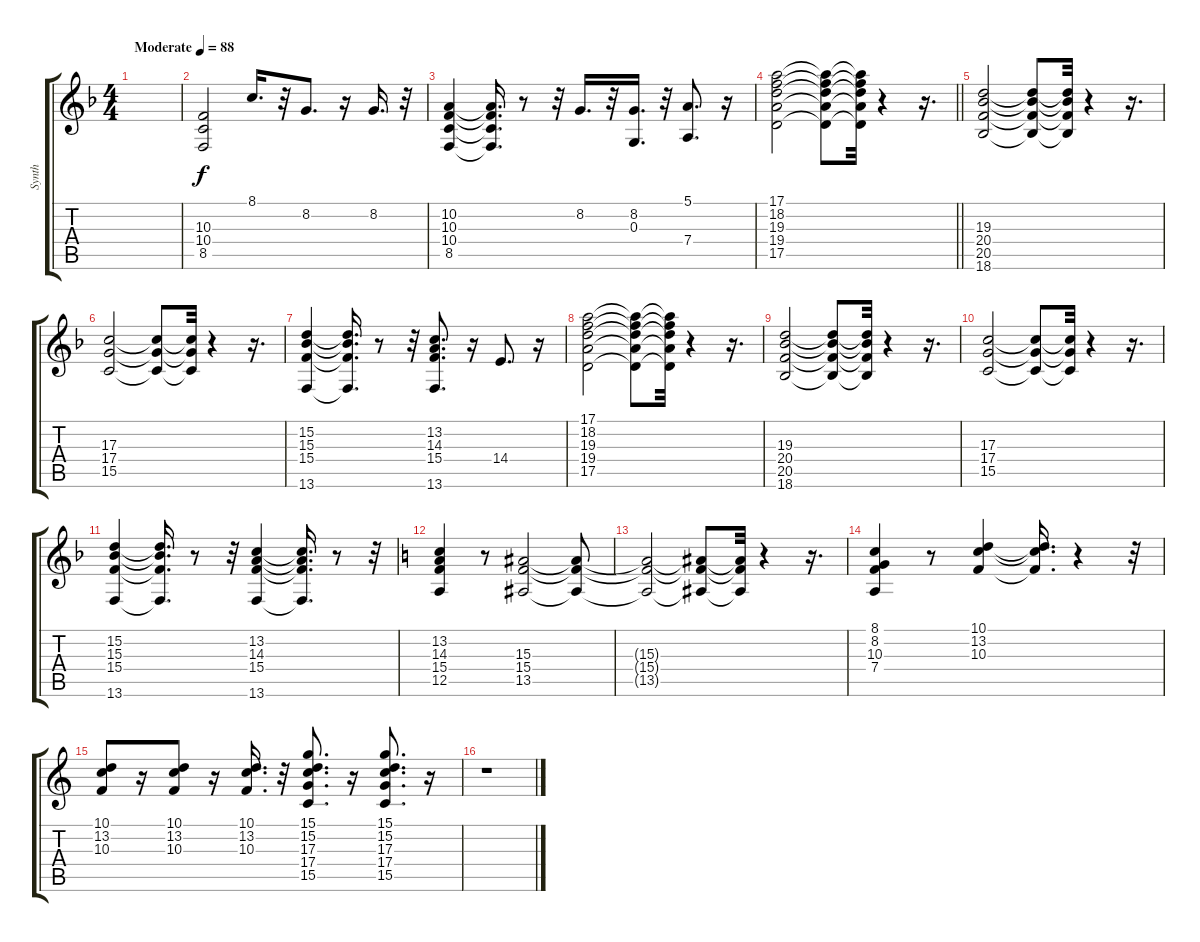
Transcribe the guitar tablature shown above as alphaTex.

\track ("Synth" "Synth") {instrument synthstrings1}
\staff {score tabs}
\tuning (E4 B3 G3 D3 A2 E2) {hide}
\ts (4 4)
\tempo (88 "Moderate")
\clef g2
\ks f
|
(10.3 10.4 8.5).2 8.1.16{d} r.32 8.2.8{d} r.16 8.2.16{d} r.32 |
(10.2 10.3 10.4 8.5).4 (10.2{t} 10.3{t} 10.4{t} 8.5{t}).16{d} r.8 r.32 8.2.16{d} r.32 (8.2 0.3).16{d} r.32 (5.1 7.4).8{d} r.16 |
\barLineRight lightlight
(17.1 18.2 19.3 19.4 17.5).2 (17.1{t} 18.2{t} 19.3{t} 19.4{t} 17.5{t}).8 (17.1{t} 18.2{t} 19.3{t} 19.4{t} 17.5{t}).32 r.4 r.16{d} |
(19.3 20.4 20.5 18.6).2 (19.3{t} 20.4{t} 20.5{t} 18.6{t}).8 (19.3{t} 20.4{t} 20.5{t} 18.6{t}).32 r.4 r.16{d} |
(17.3 17.4 15.5).2 (17.3{t} 17.4{t} 15.5{t}).8 (17.3{t} 17.4{t} 15.5{t}).32 r.4 r.16{d} |
(15.2 15.3 15.4 13.6).4 (15.2{t} 15.3{t} 15.4{t} 13.6{t}).16{d} r.8 r.32 (13.2 14.3 15.4 13.6).8{d} r.16 14.4.8{d} r.16 |
(17.1 18.2 19.3 19.4 17.5).2 (17.1{t} 18.2{t} 19.3{t} 19.4{t} 17.5{t}).8 (17.1{t} 18.2{t} 19.3{t} 19.4{t} 17.5{t}).32 r.4 r.16{d} |
(19.3 20.4 20.5 18.6).2 (19.3{t} 20.4{t} 20.5{t} 18.6{t}).8 (19.3{t} 20.4{t} 20.5{t} 18.6{t}).32 r.4 r.16{d} |
(17.3 17.4 15.5).2 (17.3{t} 17.4{t} 15.5{t}).8 (17.3{t} 17.4{t} 15.5{t}).32 r.4 r.16{d} |
(15.2 15.3 15.4 13.6).4 (15.2{t} 15.3{t} 15.4{t} 13.6{t}).16{d} r.8 r.32 (13.2 14.3 15.4 13.6).4 (13.2{t} 14.3{t} 15.4{t} 13.6{t}).16{d} r.8 r.32 |
\ks c
(13.2 14.3 15.4 12.5).4 r.8 (15.3 15.4 13.5).2 (15.3{t} 15.4{t} 13.5{t}).8 |
(15.3{t} 15.4{t} 13.5{t}).2 (15.3{t} 15.4{t} 13.5{t}).8 (15.3{t} 15.4{t} 13.5{t}).32 r.4 r.16{d} |
(8.1 8.2 10.3 7.4).4 r.8 (10.1 13.2 10.3).4 (10.1{t} 13.2{t} 10.3{t}).16{d} r.4 r.32 |
(10.1 13.2 10.3).8 r.16 (10.1 13.2 10.3).8 r.16 (10.1 13.2 10.3).16{d} r.32 (15.1 15.2 17.3 17.4 15.5).8{d} r.16 (15.1 15.2 17.3 17.4 15.5).8{d} r.16 |
r.1
